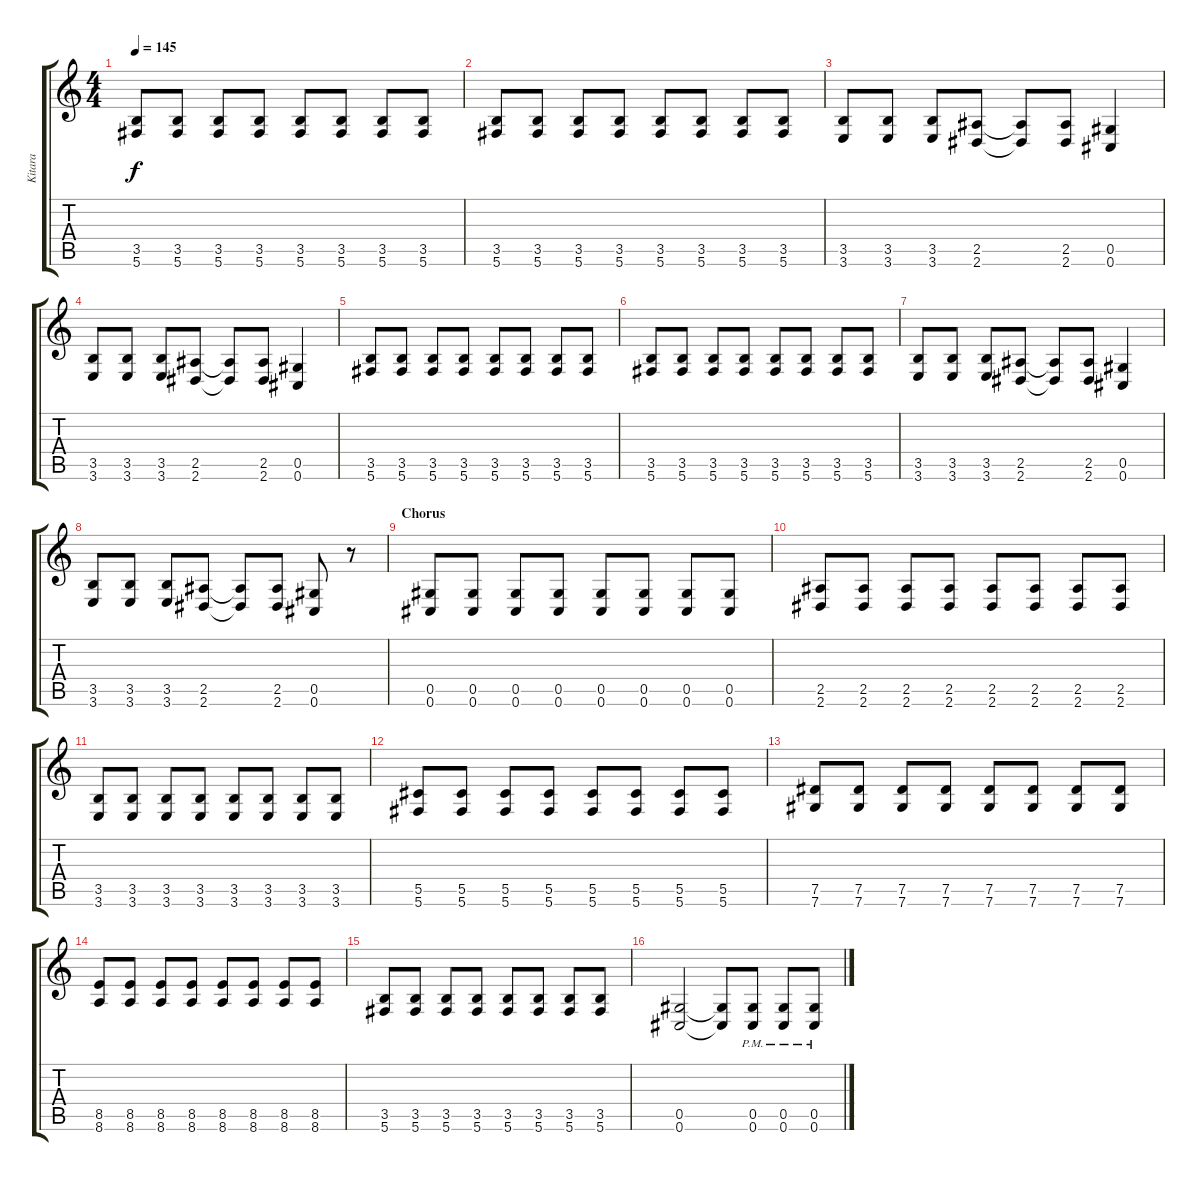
\track ("Kitara" "Kitara") {instrument distortionguitar}
\staff {score tabs}
\tuning (E4 B3 G3 D3 Ab2 Db2) {hide}
\ts (4 4)
\tempo 145
\clef g2
\ks c
(3.5 5.6).8{dy f} (3.5 5.6).8 (3.5 5.6).8 (3.5 5.6).8 (3.5 5.6).8 (3.5 5.6).8 (3.5 5.6).8 (3.5 5.6).8 |
(3.5 5.6).8 (3.5 5.6).8 (3.5 5.6).8 (3.5 5.6).8 (3.5 5.6).8 (3.5 5.6).8 (3.5 5.6).8 (3.5 5.6).8 |
(3.5 3.6).8 (3.5 3.6).8 (3.5 3.6).8 (2.5 2.6).8 (2.5{t} 2.6{t}).8 (2.5 2.6).8 (0.5 0.6).4 |
(3.5 3.6).8 (3.5 3.6).8 (3.5 3.6).8 (2.5 2.6).8 (2.5{t} 2.6{t}).8 (2.5 2.6).8 (0.5 0.6).4 |
(3.5 5.6).8 (3.5 5.6).8 (3.5 5.6).8 (3.5 5.6).8 (3.5 5.6).8 (3.5 5.6).8 (3.5 5.6).8 (3.5 5.6).8 |
(3.5 5.6).8 (3.5 5.6).8 (3.5 5.6).8 (3.5 5.6).8 (3.5 5.6).8 (3.5 5.6).8 (3.5 5.6).8 (3.5 5.6).8 |
(3.5 3.6).8 (3.5 3.6).8 (3.5 3.6).8 (2.5 2.6).8 (2.5{t} 2.6{t}).8 (2.5 2.6).8 (0.5 0.6).4 |
(3.5 3.6).8 (3.5 3.6).8 (3.5 3.6).8 (2.5 2.6).8 (2.5{t} 2.6{t}).8 (2.5 2.6).8 (0.5 0.6).8 r.8 |
\section ("" "Chorus")
(0.5 0.6).8 (0.5 0.6).8 (0.5 0.6).8 (0.5 0.6).8 (0.5 0.6).8 (0.5 0.6).8 (0.5 0.6).8 (0.5 0.6).8 |
(2.5 2.6).8 (2.5 2.6).8 (2.5 2.6).8 (2.5 2.6).8 (2.5 2.6).8 (2.5 2.6).8 (2.5 2.6).8 (2.5 2.6).8 |
(3.5 3.6).8 (3.5 3.6).8 (3.5 3.6).8 (3.5 3.6).8 (3.5 3.6).8 (3.5 3.6).8 (3.5 3.6).8 (3.5 3.6).8 |
(5.5 5.6).8 (5.5 5.6).8 (5.5 5.6).8 (5.5 5.6).8 (5.5 5.6).8 (5.5 5.6).8 (5.5 5.6).8 (5.5 5.6).8 |
(7.5 7.6).8 (7.5 7.6).8 (7.5 7.6).8 (7.5 7.6).8 (7.5 7.6).8 (7.5 7.6).8 (7.5 7.6).8 (7.5 7.6).8 |
(8.5 8.6).8 (8.5 8.6).8 (8.5 8.6).8 (8.5 8.6).8 (8.5 8.6).8 (8.5 8.6).8 (8.5 8.6).8 (8.5 8.6).8 |
(3.5 5.6).8 (3.5 5.6).8 (3.5 5.6).8 (3.5 5.6).8 (3.5 5.6).8 (3.5 5.6).8 (3.5 5.6).8 (3.5 5.6).8 |
(0.5 0.6).2 (0.5{t} 0.6{t}).8 (0.5{pm} 0.6{pm}).8 (0.5{pm} 0.6{pm}).8 (0.5{pm} 0.6{pm}).8
